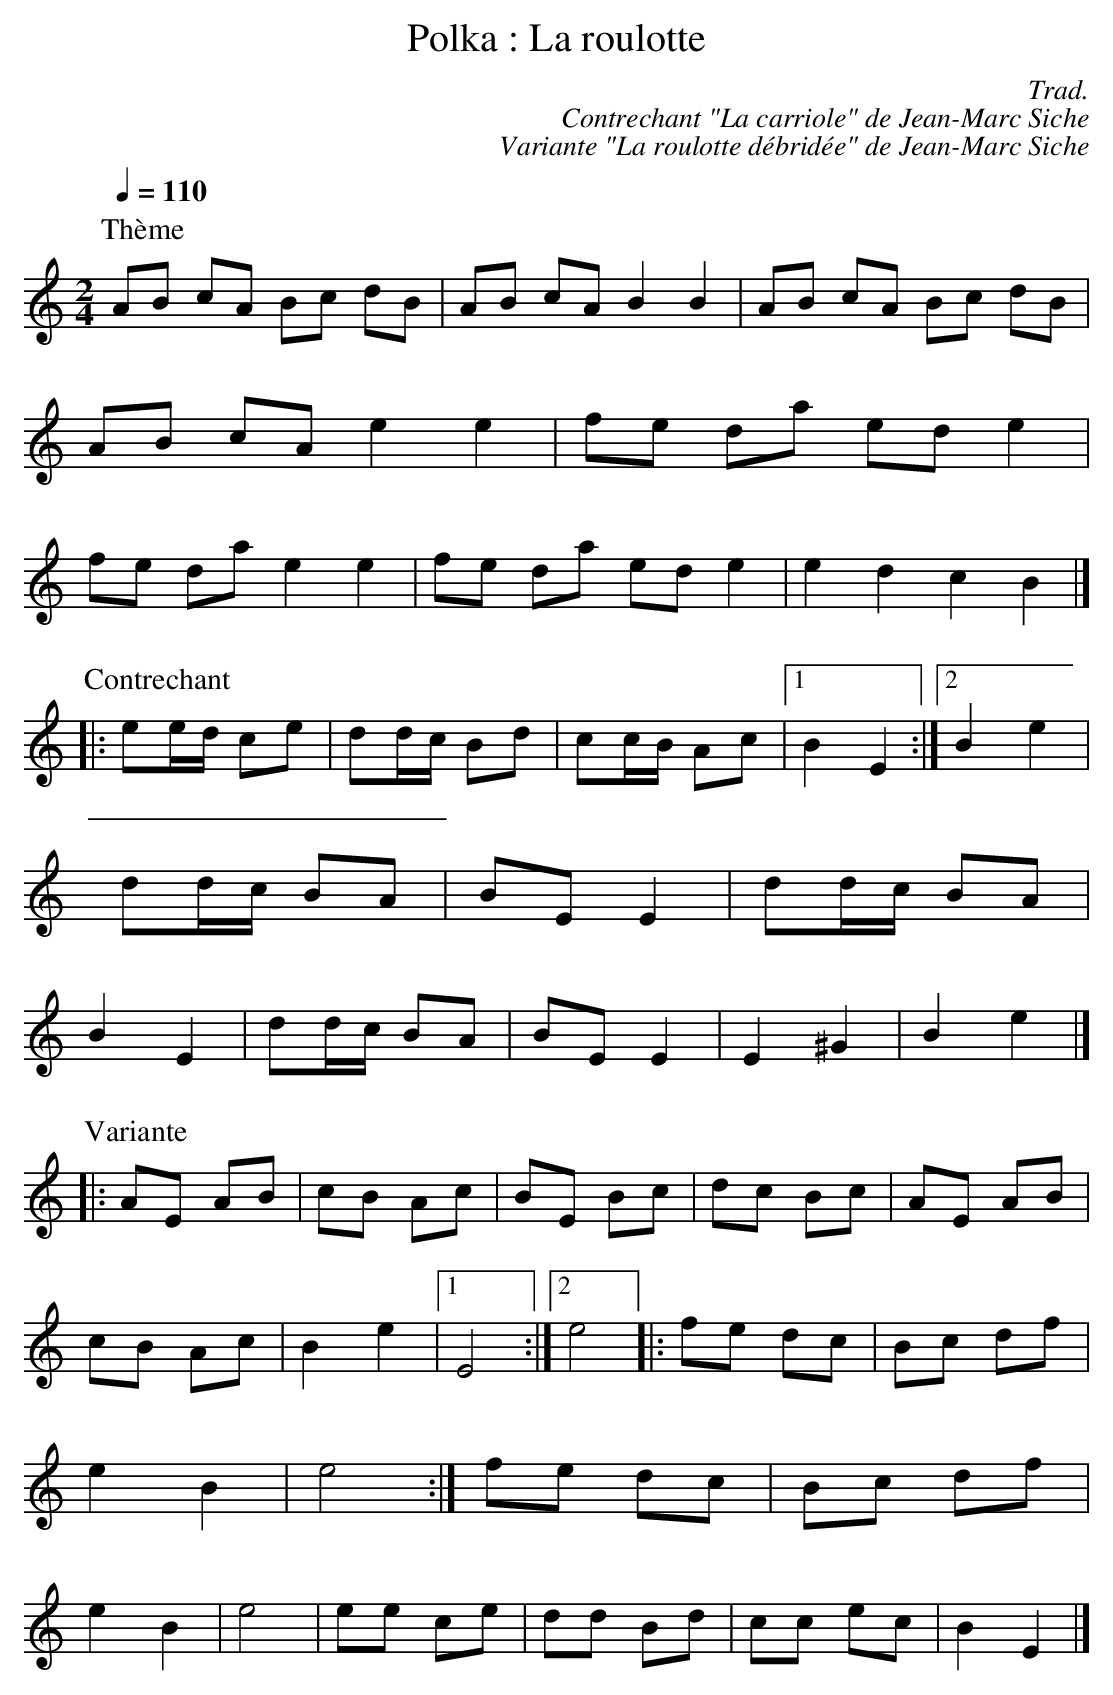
X:1
T:Polka : La roulotte
C:Trad.
C:Contrechant "La carriole" de Jean-Marc Siche
C:Variante "La roulotte débridée" de Jean-Marc Siche
M:2/4
L:1/8
Q:1/4=110
K:C
P:Thème
AB cA Bc dB | AB cA B2 B2 | AB cA Bc dB | AB cA e2 e2 |\
fe da ed e2 | fe da e2 e2 | fe da ed e2 | e2 d2 c2 B2 |]
%%vskip 1
P:Contrechant
|: ee/d/ ce | dd/c/ Bd | cc/B/ Ac |1 B2 E2 :|2 B2 e2 |\
dd/c/ BA | BE E2 | dd/c/ BA | B2 E2 | dd/c/ BA | BE E2 | E2 ^G2 | B2 e2 |]
%%vskip 1
P:Variante
|: AE AB | cB Ac | BE Bc | dc Bc | AE AB | cB Ac | B2 e2 |1 E4 :|2 e4 |:\
fe dc | Bc df | e2 B2 | e4 :| fe dc | Bc df | e2 B2 | e4 |\
ee ce | dd Bd | cc ec | B2 E2 |]
